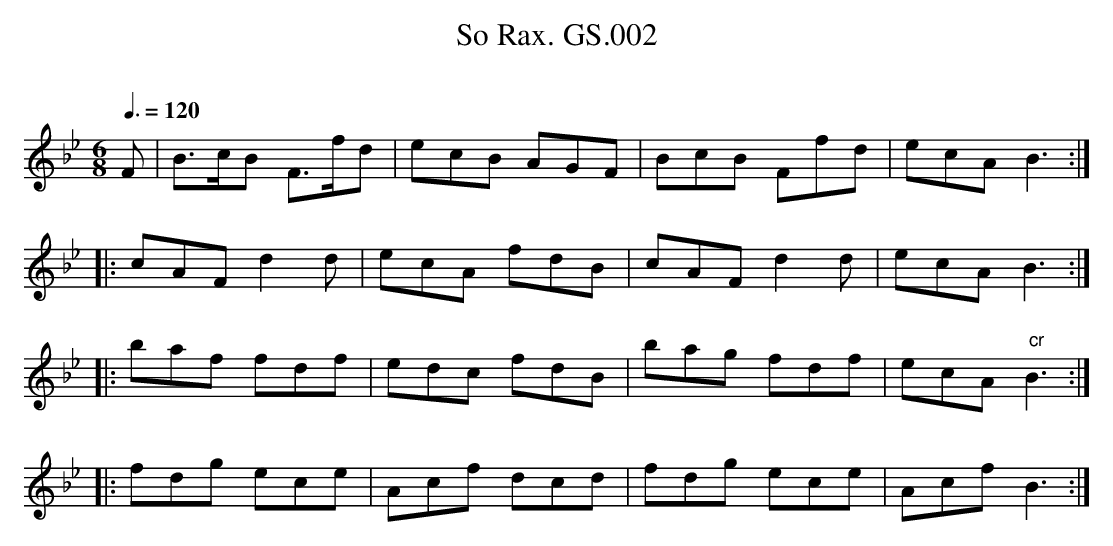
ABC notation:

X:1
T:So Rax. GS.002
M:6/8
L:1/8
Q:3/8=120
O:
K:Bb
F | B>cB F>fd | ecB AGF | BcB Ffd | ecA B3 :|
|: cAF d2d |ecA fdB | cAF d2d | ecA B3 :|
|:baf fdf | edc fdB | bag fdf | ecA " cr"B3 :|
|: fdg ece | Acf dcd | fdg ece | Acf B3 :|
